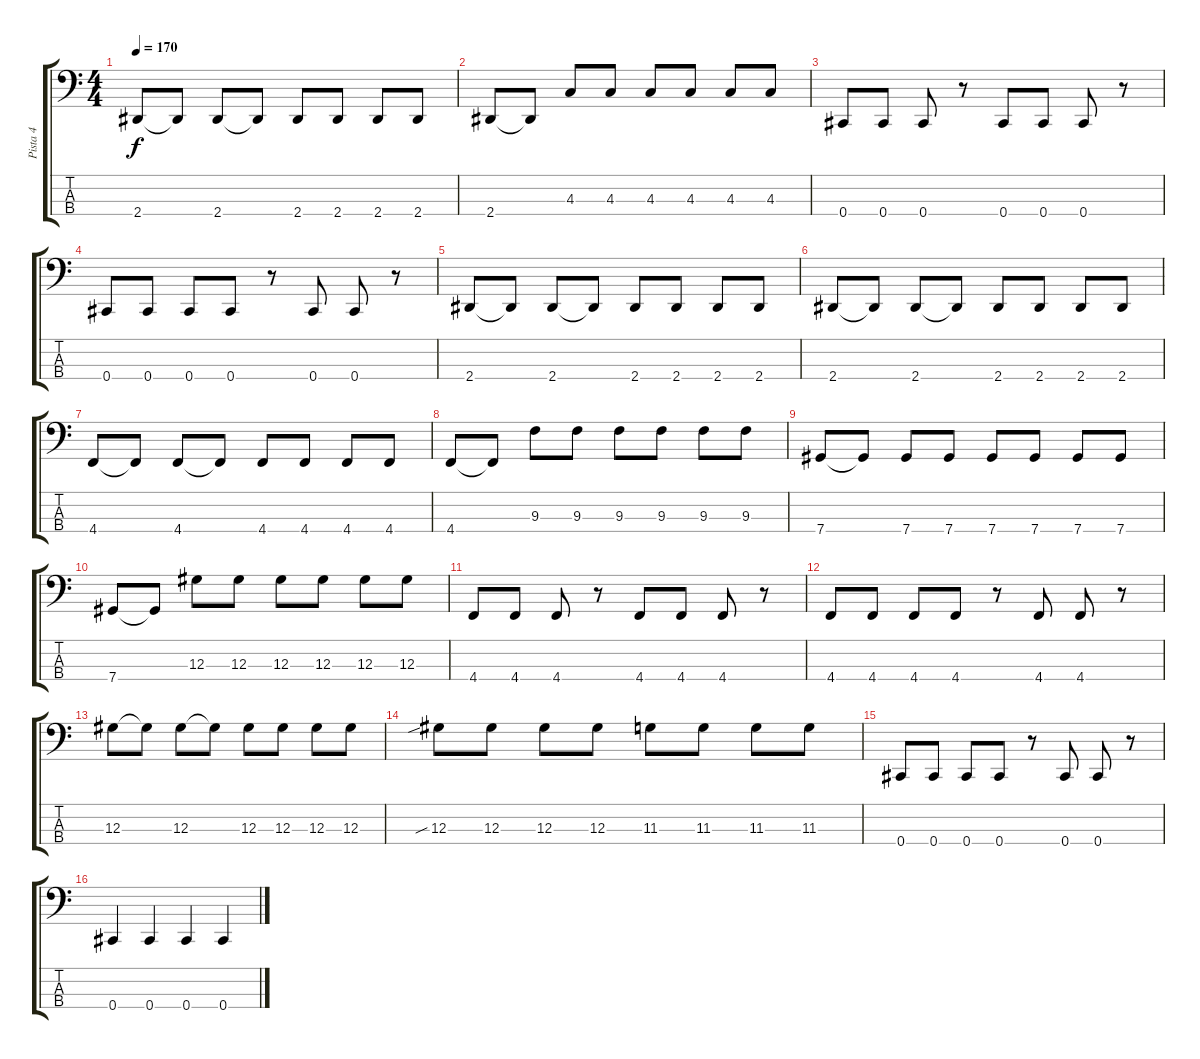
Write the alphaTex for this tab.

\track ("Pista 4" "Pista 4") {instrument electricbasspick}
\staff {score tabs}
\tuning (Gb2 Db2 Ab1 Db1) {hide}
\ts (4 4)
\tempo 170
\clef f4
\ks c
2.4.8{dy f} 2.4{t}.8 2.4.8 2.4{t}.8 2.4.8 2.4.8 2.4.8 2.4.8 |
2.4.8 2.4{t}.8 4.3.8 4.3.8 4.3.8 4.3.8 4.3.8 4.3.8 |
0.4.8 0.4.8 0.4.8 r.8 0.4.8 0.4.8 0.4.8 r.8 |
0.4.8 0.4.8 0.4.8 0.4.8 r.8 0.4.8 0.4.8 r.8 |
2.4.8 2.4{t}.8 2.4.8 2.4{t}.8 2.4.8 2.4.8 2.4.8 2.4.8 |
2.4.8 2.4{t}.8 2.4.8 2.4{t}.8 2.4.8 2.4.8 2.4.8 2.4.8 |
4.4.8 4.4{t}.8 4.4.8 4.4{t}.8 4.4.8 4.4.8 4.4.8 4.4.8 |
4.4.8 4.4{t}.8 9.3.8 9.3.8 9.3.8 9.3.8 9.3.8 9.3.8 |
7.4.8 7.4{t}.8 7.4.8 7.4.8 7.4.8 7.4.8 7.4.8 7.4.8 |
7.4.8 7.4{t}.8 12.3.8 12.3.8 12.3.8 12.3.8 12.3.8 12.3.8 |
4.4.8 4.4.8 4.4.8 r.8 4.4.8 4.4.8 4.4.8 r.8 |
4.4.8 4.4.8 4.4.8 4.4.8 r.8 4.4.8 4.4.8 r.8 |
12.3.8 12.3{t}.8 12.3.8 12.3{t}.8 12.3.8 12.3.8 12.3.8 12.3.8 |
12.3{sib}.8 12.3.8 12.3.8 12.3.8 11.3.8 11.3.8 11.3.8 11.3.8 |
0.4.8 0.4.8 0.4.8 0.4.8 r.8 0.4.8 0.4.8 r.8 |
0.4.4 0.4.4 0.4.4 0.4.4
